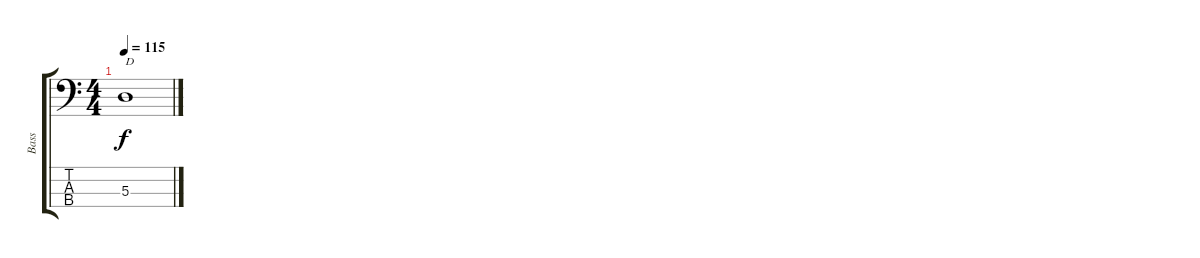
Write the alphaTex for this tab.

\track ("Bass" "Bass") {instrument electricbassfinger}
\staff {score tabs}
\tuning (G2 D2 A1 E1) {hide}
\ts (4 4)
\tempo 115
\clef f4
\ks c
5.3.1{txt "D" dy f}
